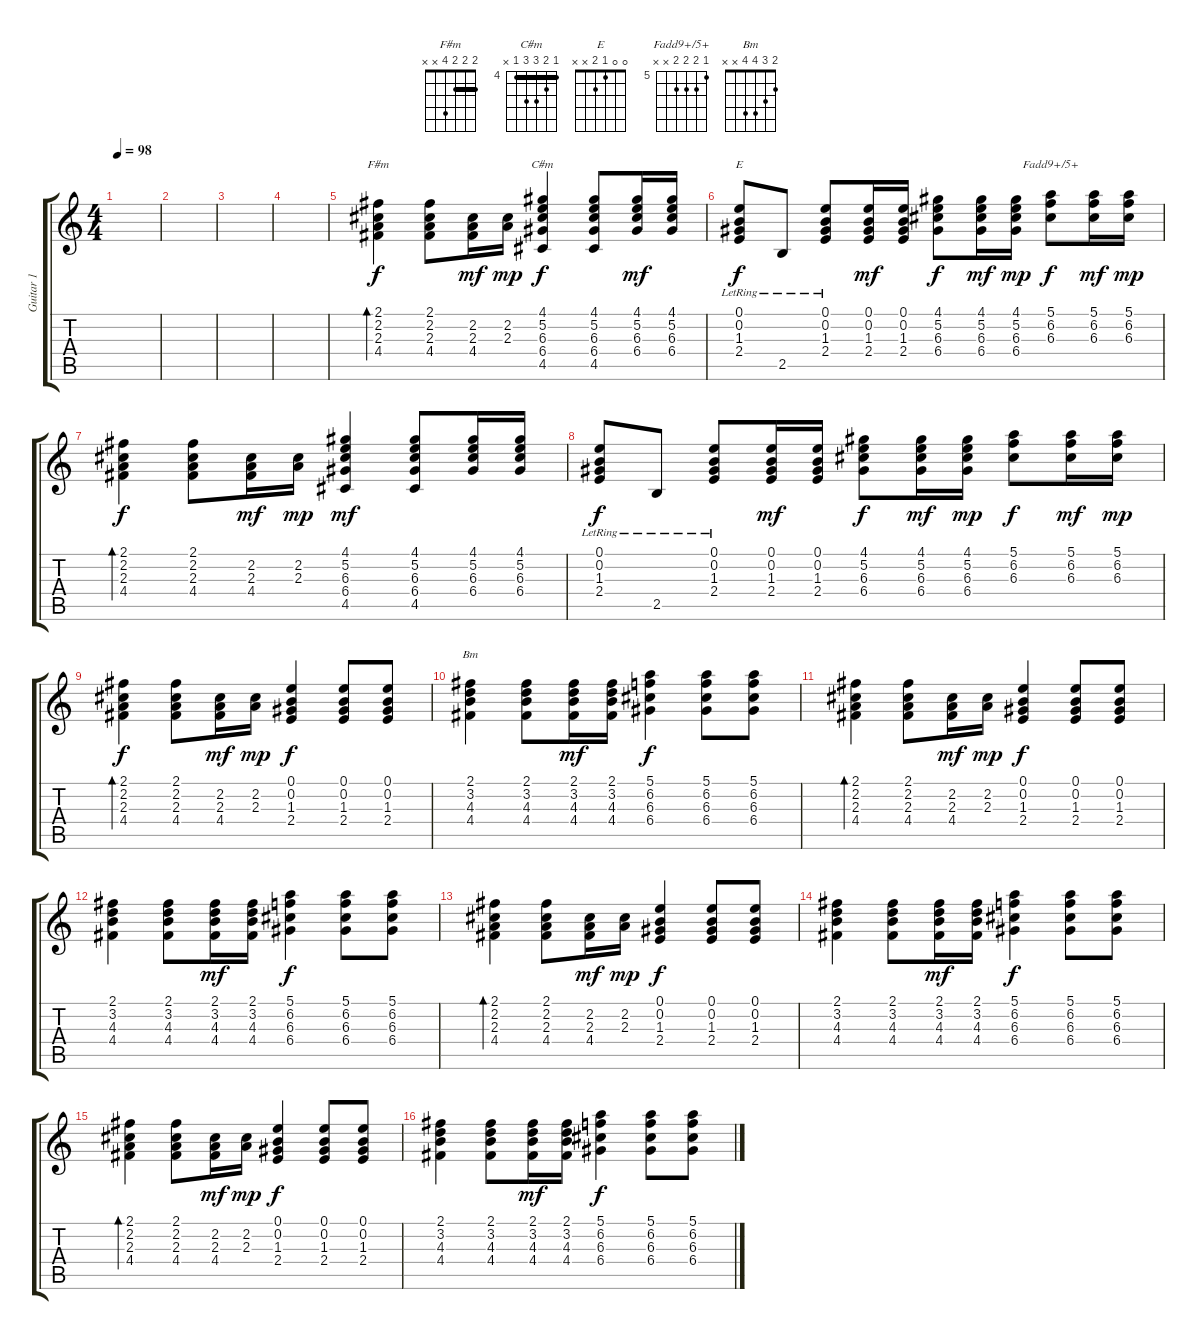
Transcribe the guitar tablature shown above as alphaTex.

\track ("Guitar 1" "Guitar 1") {instrument electricguitarclean}
\staff {score tabs}
\tuning (E4 B3 G3 D3 A2 E2) {hide}
\chord ("F#m" 2 2 2 4 x x) {barre 2}
\chord ("C#m" 4 5 6 6 4 x) {firstfret 4 barre 4}
\chord ("E" 0 0 1 2 x x)
\chord ("Fadd9+/5+" 5 6 6 6 x x) {firstfret 5}
\chord ("Bm" 2 3 4 4 x x)
\ts (4 4)
\tempo 98
\clef g2
\ks c
|
|
|
|
(2.1 2.2 2.3 4.4).4{bd 60 ch "F#m"} (2.1 2.2 2.3 4.4).8 (2.2 2.3 4.4).16{dy mf} (2.2 2.3).16{dy mp} (4.1 5.2 6.3 6.4 4.5).4{ch "C#m" dy f} (4.1 5.2 6.3 6.4 4.5).8 (4.1 5.2 6.3 6.4).16{dy mf} (4.1 5.2 6.3 6.4).16 |
(0.1{lr} 0.2{lr} 1.3{lr} 2.4{lr}).8{ch "E" dy f} 2.5{lr}.8 (0.1{lr} 0.2{lr} 1.3{lr} 2.4{lr}).8 (0.1 0.2 1.3 2.4).16{dy mf} (0.1 0.2 1.3 2.4).16 (4.1 5.2 6.3 6.4).8{dy f} (4.1 5.2 6.3 6.4).16{dy mf} (4.1 5.2 6.3 6.4).16{dy mp} (5.1 6.2 6.3).8{ch "Fadd9+/5+" dy f} (5.1 6.2 6.3).16{dy mf} (5.1 6.2 6.3).16{dy mp} |
(2.1 2.2 2.3 4.4).4{bd 60 dy f} (2.1 2.2 2.3 4.4).8 (2.2 2.3 4.4).16{dy mf} (2.2 2.3).16{dy mp} (4.1 5.2 6.3 6.4 4.5).4{dy mf} (4.1 5.2 6.3 6.4 4.5).8 (4.1 5.2 6.3 6.4).16 (4.1 5.2 6.3 6.4).16 |
(0.1{lr} 0.2{lr} 1.3{lr} 2.4{lr}).8{dy f} 2.5{lr}.8 (0.1{lr} 0.2{lr} 1.3{lr} 2.4{lr}).8 (0.1 0.2 1.3 2.4).16{dy mf} (0.1 0.2 1.3 2.4).16 (4.1 5.2 6.3 6.4).8{dy f} (4.1 5.2 6.3 6.4).16{dy mf} (4.1 5.2 6.3 6.4).16{dy mp} (5.1 6.2 6.3).8{dy f} (5.1 6.2 6.3).16{dy mf} (5.1 6.2 6.3).16{dy mp} |
(2.1 2.2 2.3 4.4).4{bd 60 dy f} (2.1 2.2 2.3 4.4).8 (2.2 2.3 4.4).16{dy mf} (2.2 2.3).16{dy mp} (0.1 0.2 1.3 2.4).4{dy f} (0.1 0.2 1.3 2.4).8 (0.1 0.2 1.3 2.4).8 |
(2.1 3.2 4.3 4.4).4{ch "Bm"} (2.1 3.2 4.3 4.4).8 (2.1 3.2 4.3 4.4).16{dy mf} (2.1 3.2 4.3 4.4).16 (5.1 6.2 6.3 6.4).4{dy f} (5.1 6.2 6.3 6.4).8 (5.1 6.2 6.3 6.4).8 |
(2.1 2.2 2.3 4.4).4{bd 60} (2.1 2.2 2.3 4.4).8 (2.2 2.3 4.4).16{dy mf} (2.2 2.3).16{dy mp} (0.1 0.2 1.3 2.4).4{dy f} (0.1 0.2 1.3 2.4).8 (0.1 0.2 1.3 2.4).8 |
(2.1 3.2 4.3 4.4).4 (2.1 3.2 4.3 4.4).8 (2.1 3.2 4.3 4.4).16{dy mf} (2.1 3.2 4.3 4.4).16 (5.1 6.2 6.3 6.4).4{dy f} (5.1 6.2 6.3 6.4).8 (5.1 6.2 6.3 6.4).8 |
(2.1 2.2 2.3 4.4).4{bd 60} (2.1 2.2 2.3 4.4).8 (2.2 2.3 4.4).16{dy mf} (2.2 2.3).16{dy mp} (0.1 0.2 1.3 2.4).4{dy f} (0.1 0.2 1.3 2.4).8 (0.1 0.2 1.3 2.4).8 |
(2.1 3.2 4.3 4.4).4 (2.1 3.2 4.3 4.4).8 (2.1 3.2 4.3 4.4).16{dy mf} (2.1 3.2 4.3 4.4).16 (5.1 6.2 6.3 6.4).4{dy f} (5.1 6.2 6.3 6.4).8 (5.1 6.2 6.3 6.4).8 |
(2.1 2.2 2.3 4.4).4{bd 60} (2.1 2.2 2.3 4.4).8 (2.2 2.3 4.4).16{dy mf} (2.2 2.3).16{dy mp} (0.1 0.2 1.3 2.4).4{dy f} (0.1 0.2 1.3 2.4).8 (0.1 0.2 1.3 2.4).8 |
(2.1 3.2 4.3 4.4).4 (2.1 3.2 4.3 4.4).8 (2.1 3.2 4.3 4.4).16{dy mf} (2.1 3.2 4.3 4.4).16 (5.1 6.2 6.3 6.4).4{dy f} (5.1 6.2 6.3 6.4).8 (5.1 6.2 6.3 6.4).8
